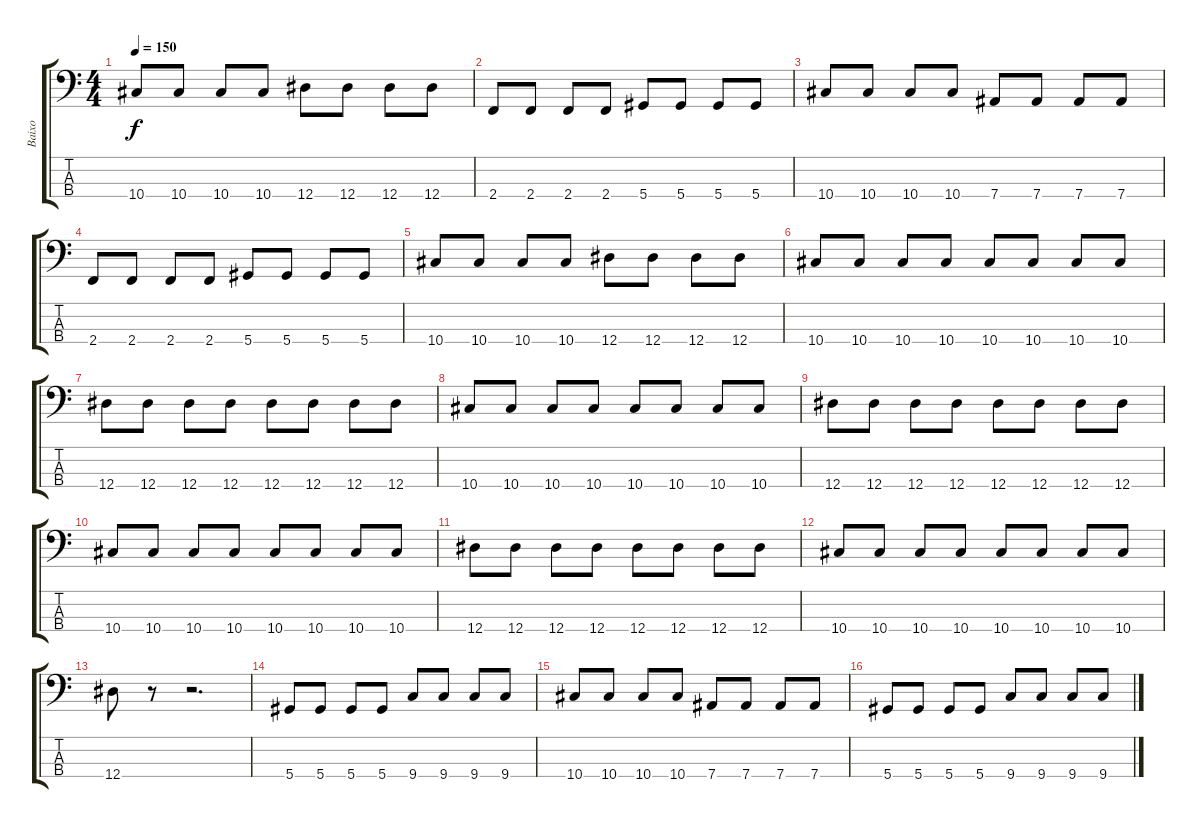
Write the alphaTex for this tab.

\track ("Baixo" "Baixo") {instrument electricbassfinger}
\staff {score tabs}
\tuning (Gb2 Db2 Ab1 Eb1) {hide}
\ts (4 4)
\tempo 150
\clef f4
\ks c
10.4.8{dy f} 10.4.8 10.4.8 10.4.8 12.4.8 12.4.8 12.4.8 12.4.8 |
2.4.8 2.4.8 2.4.8 2.4.8 5.4.8 5.4.8 5.4.8 5.4.8 |
10.4.8 10.4.8 10.4.8 10.4.8 7.4.8 7.4.8 7.4.8 7.4.8 |
2.4.8 2.4.8 2.4.8 2.4.8 5.4.8 5.4.8 5.4.8 5.4.8 |
10.4.8 10.4.8 10.4.8 10.4.8 12.4.8 12.4.8 12.4.8 12.4.8 |
10.4.8 10.4.8 10.4.8 10.4.8 10.4.8 10.4.8 10.4.8 10.4.8 |
12.4.8 12.4.8 12.4.8 12.4.8 12.4.8 12.4.8 12.4.8 12.4.8 |
10.4.8 10.4.8 10.4.8 10.4.8 10.4.8 10.4.8 10.4.8 10.4.8 |
12.4.8 12.4.8 12.4.8 12.4.8 12.4.8 12.4.8 12.4.8 12.4.8 |
10.4.8 10.4.8 10.4.8 10.4.8 10.4.8 10.4.8 10.4.8 10.4.8 |
12.4.8 12.4.8 12.4.8 12.4.8 12.4.8 12.4.8 12.4.8 12.4.8 |
10.4.8 10.4.8 10.4.8 10.4.8 10.4.8 10.4.8 10.4.8 10.4.8 |
12.4.8 r.8 r.2{d} |
5.4.8 5.4.8 5.4.8 5.4.8 9.4.8 9.4.8 9.4.8 9.4.8 |
10.4.8 10.4.8 10.4.8 10.4.8 7.4.8 7.4.8 7.4.8 7.4.8 |
5.4.8 5.4.8 5.4.8 5.4.8 9.4.8 9.4.8 9.4.8 9.4.8
